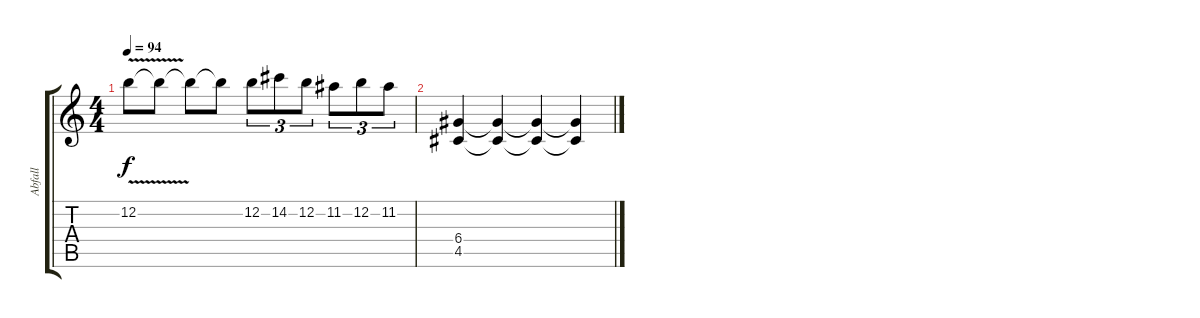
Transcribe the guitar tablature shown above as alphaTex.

\track ("Abfall" "Abfall") {instrument distortionguitar}
\staff {score tabs}
\tuning (E4 B3 G3 D3 A2 E2) {hide}
\ts (4 4)
\tempo 94
\clef g2
\ks c
12.2{v}.8{dy f} 12.2{t}.8 12.2{t}.8 12.2{t}.8 12.2.8{tu (3 2)} 14.2.8{tu (3 2)} 12.2.8{tu (3 2)} 11.2.8{tu (3 2)} 12.2.8{tu (3 2)} 11.2.8{tu (3 2)} |
(6.4 4.5).4 (6.4{t} 4.5{t}).4 (6.4{t} 4.5{t}).4 (6.4{t} 4.5{t}).4
